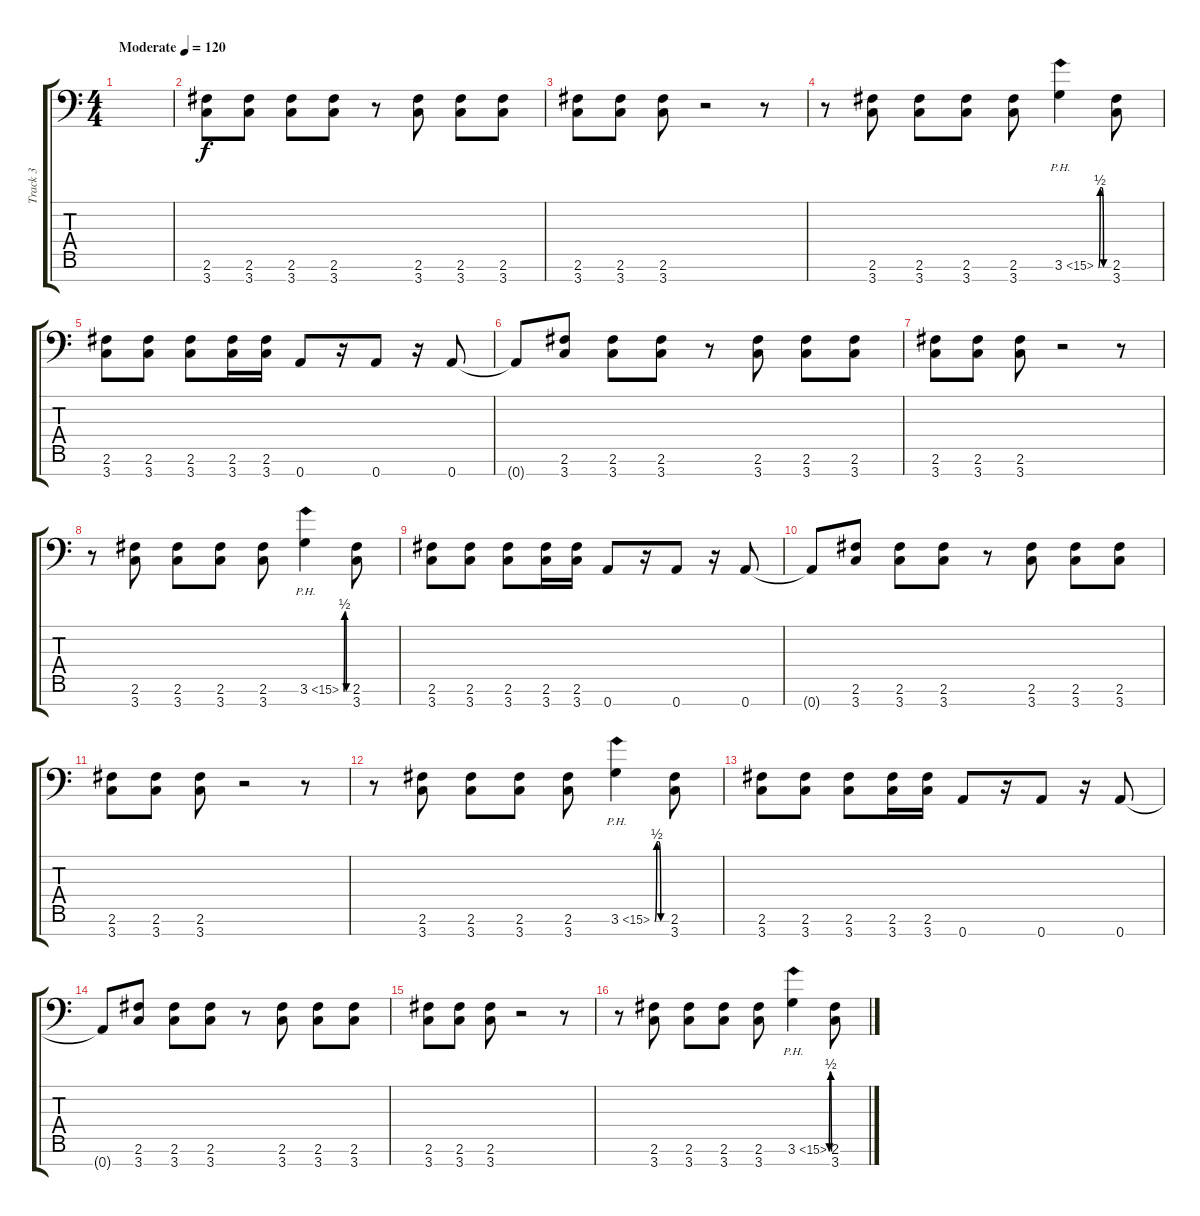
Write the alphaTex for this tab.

\track ("Track 3" "Track 3") {instrument distortionguitar}
\staff {score tabs}
\tuning (E4 B3 G3 D3 A2 E2 A1) {hide}
\ts (4 4)
\tempo (120 "Moderate")
\clef f4
\ks c
|
(2.6 3.7).8 (2.6 3.7).8 (2.6 3.7).8 (2.6 3.7).8 r.8 (2.6 3.7).8 (2.6 3.7).8 (2.6 3.7).8 |
(2.6 3.7).8 (2.6 3.7).8 (2.6 3.7).8 r.2 r.8 |
r.8 (2.6 3.7).8 (2.6 3.7).8 (2.6 3.7).8 (2.6 3.7).8 3.6{be (custom 0 0 10 2 20 2 30 0 60 0) ph 12}.4 (2.6 3.7).8 |
(2.6 3.7).8 (2.6 3.7).8 (2.6 3.7).8 (2.6 3.7).16 (2.6 3.7).16 0.7.8 r.16 0.7.8 r.16 0.7.8 |
0.7{t}.8 (2.6 3.7).8 (2.6 3.7).8 (2.6 3.7).8 r.8 (2.6 3.7).8 (2.6 3.7).8 (2.6 3.7).8 |
(2.6 3.7).8 (2.6 3.7).8 (2.6 3.7).8 r.2 r.8 |
r.8 (2.6 3.7).8 (2.6 3.7).8 (2.6 3.7).8 (2.6 3.7).8 3.6{be (custom 0 0 10 2 20 2 30 0 60 0) ph 12}.4 (2.6 3.7).8 |
(2.6 3.7).8 (2.6 3.7).8 (2.6 3.7).8 (2.6 3.7).16 (2.6 3.7).16 0.7.8 r.16 0.7.8 r.16 0.7.8 |
0.7{t}.8 (2.6 3.7).8 (2.6 3.7).8 (2.6 3.7).8 r.8 (2.6 3.7).8 (2.6 3.7).8 (2.6 3.7).8 |
(2.6 3.7).8 (2.6 3.7).8 (2.6 3.7).8 r.2 r.8 |
r.8 (2.6 3.7).8 (2.6 3.7).8 (2.6 3.7).8 (2.6 3.7).8 3.6{be (custom 0 0 10 2 20 2 30 0 60 0) ph 12}.4 (2.6 3.7).8 |
(2.6 3.7).8 (2.6 3.7).8 (2.6 3.7).8 (2.6 3.7).16 (2.6 3.7).16 0.7.8 r.16 0.7.8 r.16 0.7.8 |
0.7{t}.8 (2.6 3.7).8 (2.6 3.7).8 (2.6 3.7).8 r.8 (2.6 3.7).8 (2.6 3.7).8 (2.6 3.7).8 |
(2.6 3.7).8 (2.6 3.7).8 (2.6 3.7).8 r.2 r.8 |
r.8 (2.6 3.7).8 (2.6 3.7).8 (2.6 3.7).8 (2.6 3.7).8 3.6{be (custom 0 0 10 2 20 2 30 0 60 0) ph 12}.4 (2.6 3.7).8
